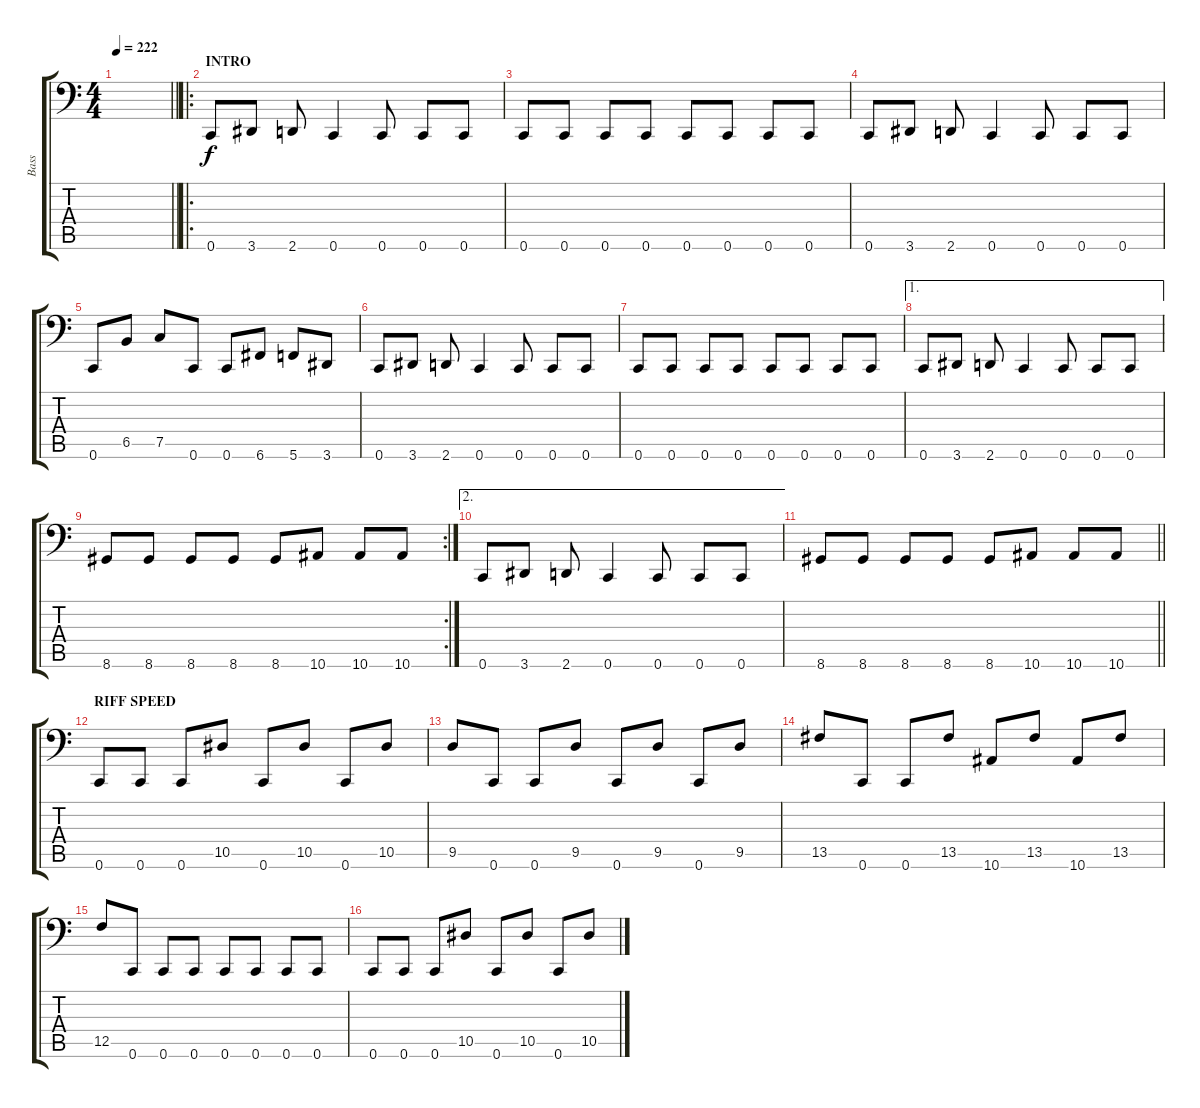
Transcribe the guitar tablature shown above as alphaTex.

\track ("Bass" "Bass") {instrument electricbasspick}
\staff {score tabs}
\tuning (C3 G2 Eb2 Bb1 F1 C1) {hide}
\ts (4 4)
\tempo 222
\clef f4
\barLineRight lightlight
\ks c
|
\ro
\section ("" "INTRO")
0.6.8 3.6.8 2.6.8 0.6.4 0.6.8 0.6.8 0.6.8 |
0.6.8 0.6.8 0.6.8 0.6.8 0.6.8 0.6.8 0.6.8 0.6.8 |
0.6.8 3.6.8 2.6.8 0.6.4 0.6.8 0.6.8 0.6.8 |
0.6.8 6.5.8 7.5.8 0.6.8 0.6.8 6.6.8 5.6.8 3.6.8 |
0.6.8 3.6.8 2.6.8 0.6.4 0.6.8 0.6.8 0.6.8 |
0.6.8 0.6.8 0.6.8 0.6.8 0.6.8 0.6.8 0.6.8 0.6.8 |
\ae 1
0.6.8 3.6.8 2.6.8 0.6.4 0.6.8 0.6.8 0.6.8 |
\rc 2
8.6.8 8.6.8 8.6.8 8.6.8 8.6.8 10.6.8 10.6.8 10.6.8 |
\ae 2
0.6.8 3.6.8 2.6.8 0.6.4 0.6.8 0.6.8 0.6.8 |
\barLineRight lightlight
8.6.8 8.6.8 8.6.8 8.6.8 8.6.8 10.6.8 10.6.8 10.6.8 |
\section ("" "RIFF SPEED")
0.6.8 0.6.8 0.6.8 10.5.8 0.6.8 10.5.8 0.6.8 10.5.8 |
9.5.8 0.6.8 0.6.8 9.5.8 0.6.8 9.5.8 0.6.8 9.5.8 |
13.5.8 0.6.8 0.6.8 13.5.8 10.6.8 13.5.8 10.6.8 13.5.8 |
12.5.8 0.6.8 0.6.8 0.6.8 0.6.8 0.6.8 0.6.8 0.6.8 |
0.6.8 0.6.8 0.6.8 10.5.8 0.6.8 10.5.8 0.6.8 10.5.8
